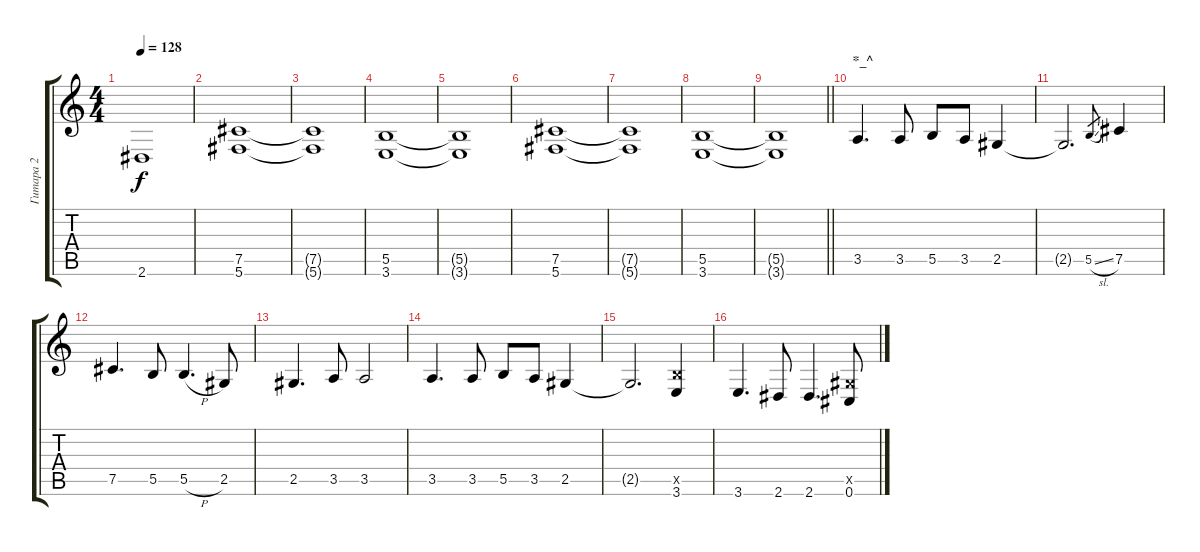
\track ("Гитара 2" "Гитара 2") {instrument distortionguitar}
\staff {score tabs}
\tuning (Db4 Ab3 E3 B2 Gb2 Db2) {hide}
\ts (4 4)
\tempo 128
\clef g2
\ks c
2.6{t}.1{dy f} |
(7.5 5.6).1 |
(7.5{t} 5.6{t}).1 |
(5.5 3.6).1 |
(5.5{t} 3.6{t}).1 |
(7.5 5.6).1 |
(7.5{t} 5.6{t}).1 |
(5.5 3.6).1 |
\barLineRight lightlight
(5.5{t} 3.6{t}).1 |
\section ("" "*_^")
3.5.4{d} 3.5.8 5.5.8 3.5.8 2.5.4 |
2.5{t}.2{d} 5.5{sl}.8{gr} 7.5.4 |
7.5.4{d} 5.5.8 5.5{h}.4{d} 2.5.8 |
2.5.4{d} 3.5.8 3.5.2 |
3.5.4{d} 3.5.8 5.5.8 3.5.8 2.5.4 |
2.5{t}.2{d} (5.5{x} 3.6).4 |
3.6.4{d} 2.6.8 2.6.4{d} (2.5{x} 0.6).8
